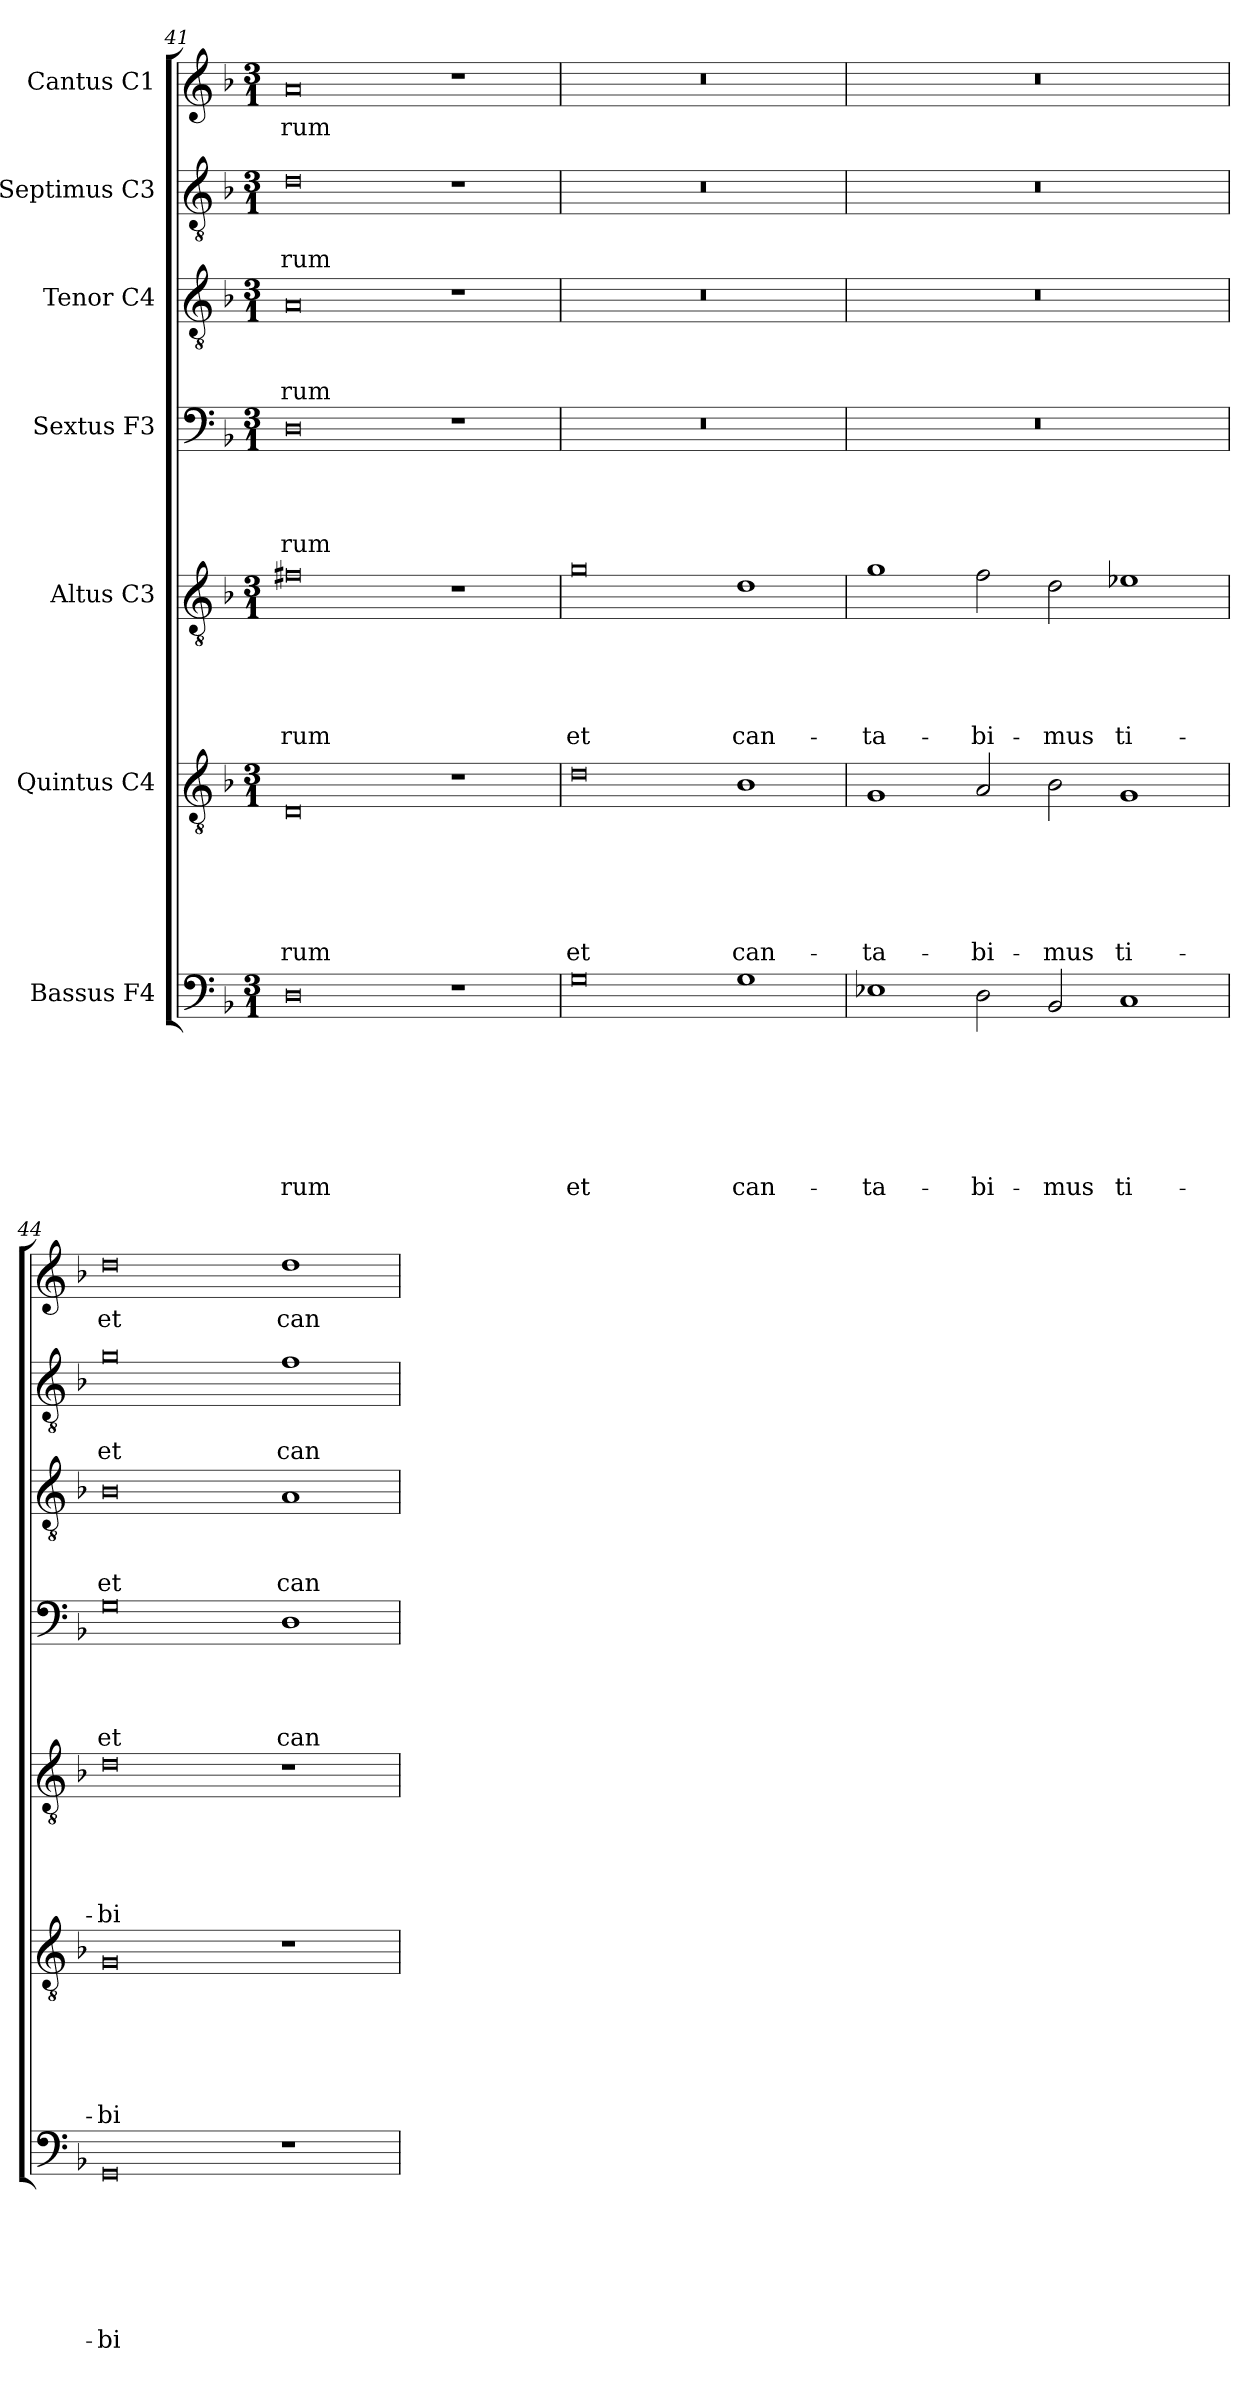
**kern	**text	**text	**text	**text	**text	**text	**text	**kern	**text	**text	**text	**text	**text	**text	**kern	**text	**text	**text	**text	**text	**kern	**text	**text	**text	**text	**kern	**text	**text	**text	**kern	**text	**text	**kern	**text
*part7	*part7	*part7	*part7	*part7	*part7	*part7	*part7	*part6	*part6	*part6	*part6	*part6	*part6	*part6	*part5	*part5	*part5	*part5	*part5	*part5	*part4	*part4	*part4	*part4	*part4	*part3	*part3	*part3	*part3	*part2	*part2	*part2	*part1	*part1
*staff7	*staff7	*staff7	*staff7	*staff7	*staff7	*staff7	*staff7	*staff6	*staff6	*staff6	*staff6	*staff6	*staff6	*staff6	*staff5	*staff5	*staff5	*staff5	*staff5	*staff5	*staff4	*staff4	*staff4	*staff4	*staff4	*staff3	*staff3	*staff3	*staff3	*staff2	*staff2	*staff2	*staff1	*staff1
*I"Bassus F4	*	*	*	*	*	*	*	*I"Quintus C4	*	*	*	*	*	*	*I"Altus C3	*	*	*	*	*	*I"Sextus F3	*	*	*	*	*I"Tenor C4	*	*	*	*I"Septimus C3	*	*	*I"Cantus C1	*
*clefF4	*	*	*	*	*	*	*	*clefGv2	*	*	*	*	*	*	*clefGv2	*	*	*	*	*	*clefF4	*	*	*	*	*clefGv2	*	*	*	*clefGv2	*	*	*clefG2	*
*k[b-]	*	*	*	*	*	*	*	*k[b-]	*	*	*	*	*	*	*k[b-]	*	*	*	*	*	*k[b-]	*	*	*	*	*k[b-]	*	*	*	*k[b-]	*	*	*k[b-]	*
*F:	*	*	*	*	*	*	*	*F:	*	*	*	*	*	*	*F:	*	*	*	*	*	*F:	*	*	*	*	*F:	*	*	*	*F:	*	*	*F:	*
*M3/1	*	*	*	*	*	*	*	*M3/1	*	*	*	*	*	*	*M3/1	*	*	*	*	*	*M3/1	*	*	*	*	*M3/1	*	*	*	*M3/1	*	*	*M3/1	*
=41	=41	=41	=41	=41	=41	=41	=41	=41	=41	=41	=41	=41	=41	=41	=41	=41	=41	=41	=41	=41	=41	=41	=41	=41	=41	=41	=41	=41	=41	=41	=41	=41	=41	=41
!	!	!	!	!	!	!	!LO:LY:b	!	!	!	!	!	!	!LO:LY:b	!	!	!	!	!	!LO:LY:b	!	!	!	!	!LO:LY:b	!	!	!	!LO:LY:b	!	!	!LO:LY:b	!	!LO:LY:b
0D	.	.	.	.	.	.	-rum	0D	.	.	.	.	.	-rum	0f#X	.	.	.	.	-rum	0D	.	.	.	-rum	0A	.	.	-rum	0d	.	-rum	0a	-rum
1r	.	.	.	.	.	.	.	1r	.	.	.	.	.	.	1r	.	.	.	.	.	1r	.	.	.	.	1r	.	.	.	1r	.	.	1r	.
=42	=42	=42	=42	=42	=42	=42	=42	=42	=42	=42	=42	=42	=42	=42	=42	=42	=42	=42	=42	=42	=42	=42	=42	=42	=42	=42	=42	=42	=42	=42	=42	=42	=42	=42
!	!	!	!	!	!	!	!LO:LY:b	!	!	!	!	!	!	!LO:LY:b	!	!	!	!	!	!LO:LY:b	!	!	!	!	!	!	!	!	!	!	!	!	!	!
0G	.	.	.	.	.	.	et	0d	.	.	.	.	.	et	0g	.	.	.	.	et	0.r	.	.	.	.	0.r	.	.	.	0.r	.	.	0.r	.
!	!	!	!	!	!	!	!LO:LY:b	!	!	!	!	!	!	!LO:LY:b	!	!	!	!	!	!LO:LY:b	!	!	!	!	!	!	!	!	!	!	!	!	!	!
1G	.	.	.	.	.	.	can-	1B-	.	.	.	.	.	can-	1d	.	.	.	.	can-	.	.	.	.	.	.	.	.	.	.	.	.	.	.
=43	=43	=43	=43	=43	=43	=43	=43	=43	=43	=43	=43	=43	=43	=43	=43	=43	=43	=43	=43	=43	=43	=43	=43	=43	=43	=43	=43	=43	=43	=43	=43	=43	=43	=43
!	!	!	!	!	!	!	!LO:LY:b	!	!	!	!	!	!	!LO:LY:b	!	!	!	!	!	!LO:LY:b	!	!	!	!	!	!	!	!	!	!	!	!	!	!
1E-X	.	.	.	.	.	.	-ta-	1G	.	.	.	.	.	-ta-	1g	.	.	.	.	-ta-	0.r	.	.	.	.	0.r	.	.	.	0.r	.	.	0.r	.
!	!	!	!	!	!	!	!LO:LY:b	!	!	!	!	!	!	!LO:LY:b	!	!	!	!	!	!LO:LY:b	!	!	!	!	!	!	!	!	!	!	!	!	!	!
2D\	.	.	.	.	.	.	-bi-	2A/	.	.	.	.	.	-bi-	2f\	.	.	.	.	-bi-	.	.	.	.	.	.	.	.	.	.	.	.	.	.
!	!	!	!	!	!	!	!LO:LY:b	!	!	!	!	!	!	!LO:LY:b	!	!	!	!	!	!LO:LY:b	!	!	!	!	!	!	!	!	!	!	!	!	!	!
2BB-/	.	.	.	.	.	.	-mus	2B-\	.	.	.	.	.	-mus	2d\	.	.	.	.	-mus	.	.	.	.	.	.	.	.	.	.	.	.	.	.
!	!	!	!	!	!	!	!LO:LY:b	!	!	!	!	!	!	!LO:LY:b	!	!	!	!	!	!LO:LY:b	!	!	!	!	!	!	!	!	!	!	!	!	!	!
1C	.	.	.	.	.	.	ti-	1G	.	.	.	.	.	ti-	1e-X	.	.	.	.	ti-	.	.	.	.	.	.	.	.	.	.	.	.	.	.
!!LO:LB:g=z
=44	=44	=44	=44	=44	=44	=44	=44	=44	=44	=44	=44	=44	=44	=44	=44	=44	=44	=44	=44	=44	=44	=44	=44	=44	=44	=44	=44	=44	=44	=44	=44	=44	=44	=44
!	!	!	!	!	!	!	!LO:LY:b	!	!	!	!	!	!	!LO:LY:b	!	!	!	!	!	!LO:LY:b	!	!	!	!	!LO:LY:b	!	!	!	!LO:LY:b	!	!	!LO:LY:b	!	!LO:LY:b
0GG	.	.	.	.	.	.	-bi	0G	.	.	.	.	.	-bi	0d	.	.	.	.	-bi	0G	.	.	.	et	0B-	.	.	et	0g	.	et	0dd	et
!	!	!	!	!	!	!	!	!	!	!	!	!	!	!	!	!	!	!	!	!	!	!	!	!	!LO:LY:b	!	!	!	!LO:LY:b	!	!	!LO:LY:b	!	!LO:LY:b
1r	.	.	.	.	.	.	.	1r	.	.	.	.	.	.	1r	.	.	.	.	.	1D	.	.	.	can-	1A	.	.	can-	1f	.	can-	1dd	can-
=	=	=	=	=	=	=	=	=	=	=	=	=	=	=	=	=	=	=	=	=	=	=	=	=	=	=	=	=	=	=	=	=	=	=
*-	*-	*-	*-	*-	*-	*-	*-	*-	*-	*-	*-	*-	*-	*-	*-	*-	*-	*-	*-	*-	*-	*-	*-	*-	*-	*-	*-	*-	*-	*-	*-	*-	*-	*-
